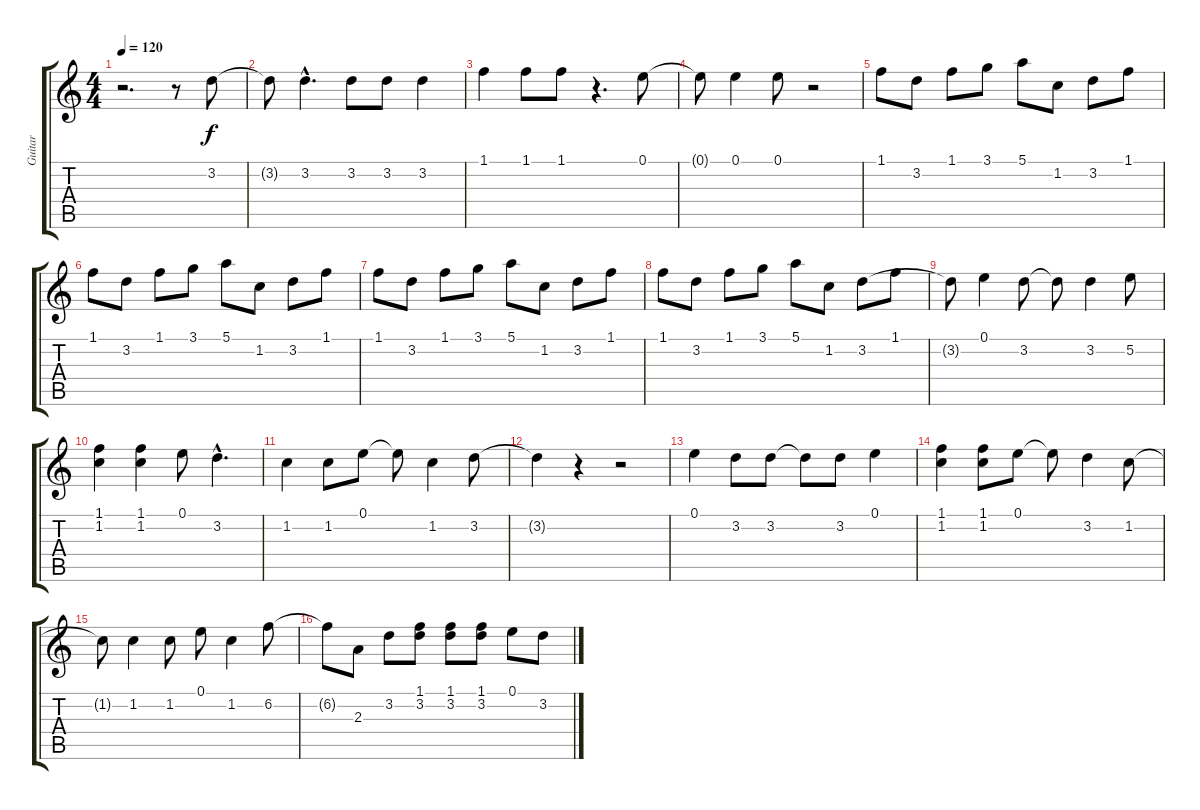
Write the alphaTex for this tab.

\track ("Guitar" "Guitar") {instrument acousticguitarnylon}
\staff {score tabs}
\tuning (E4 B3 G3 D3 A2 E2) {hide}
\ts (4 4)
\tempo 120
\clef g2
\ks c
r.2{d dy f} r.8 3.2.8 |
3.2{t}.8 3.2{hac}.4{d} 3.2.8 3.2.8 3.2.4 |
1.1.4 1.1.8 1.1.8 r.4{d} 0.1.8 |
0.1{t}.8 0.1.4 0.1.8 r.2 |
1.1.8 3.2.8 1.1.8 3.1.8 5.1.8 1.2.8 3.2.8 1.1.8 |
1.1.8 3.2.8 1.1.8 3.1.8 5.1.8 1.2.8 3.2.8 1.1.8 |
1.1.8 3.2.8 1.1.8 3.1.8 5.1.8 1.2.8 3.2.8 1.1.8 |
1.1.8 3.2.8 1.1.8 3.1.8 5.1.8 1.2.8 3.2.8 1.1.8 |
3.2{t}.8 0.1.4 3.2.8 3.2{t}.8 3.2.4 5.2.8 |
(1.1 1.2).4 (1.1 1.2).4 0.1.8 3.2{hac}.4{d} |
1.2.4 1.2.8 0.1.8 0.1{t}.8 1.2.4 3.2.8 |
3.2{t}.4 r.4 r.2 |
0.1.4 3.2.8 3.2.8 3.2{t}.8 3.2.8 0.1.4 |
(1.1 1.2).4 (1.1 1.2).8 0.1.8 0.1{t}.8 3.2.4 1.2.8 |
1.2{t}.8 1.2.4 1.2.8 0.1.8 1.2.4 6.2.8 |
6.2{t}.8 2.3.8 3.2.8 (1.1 3.2).8 (1.1 3.2).8 (1.1 3.2).8 0.1.8 3.2.8
